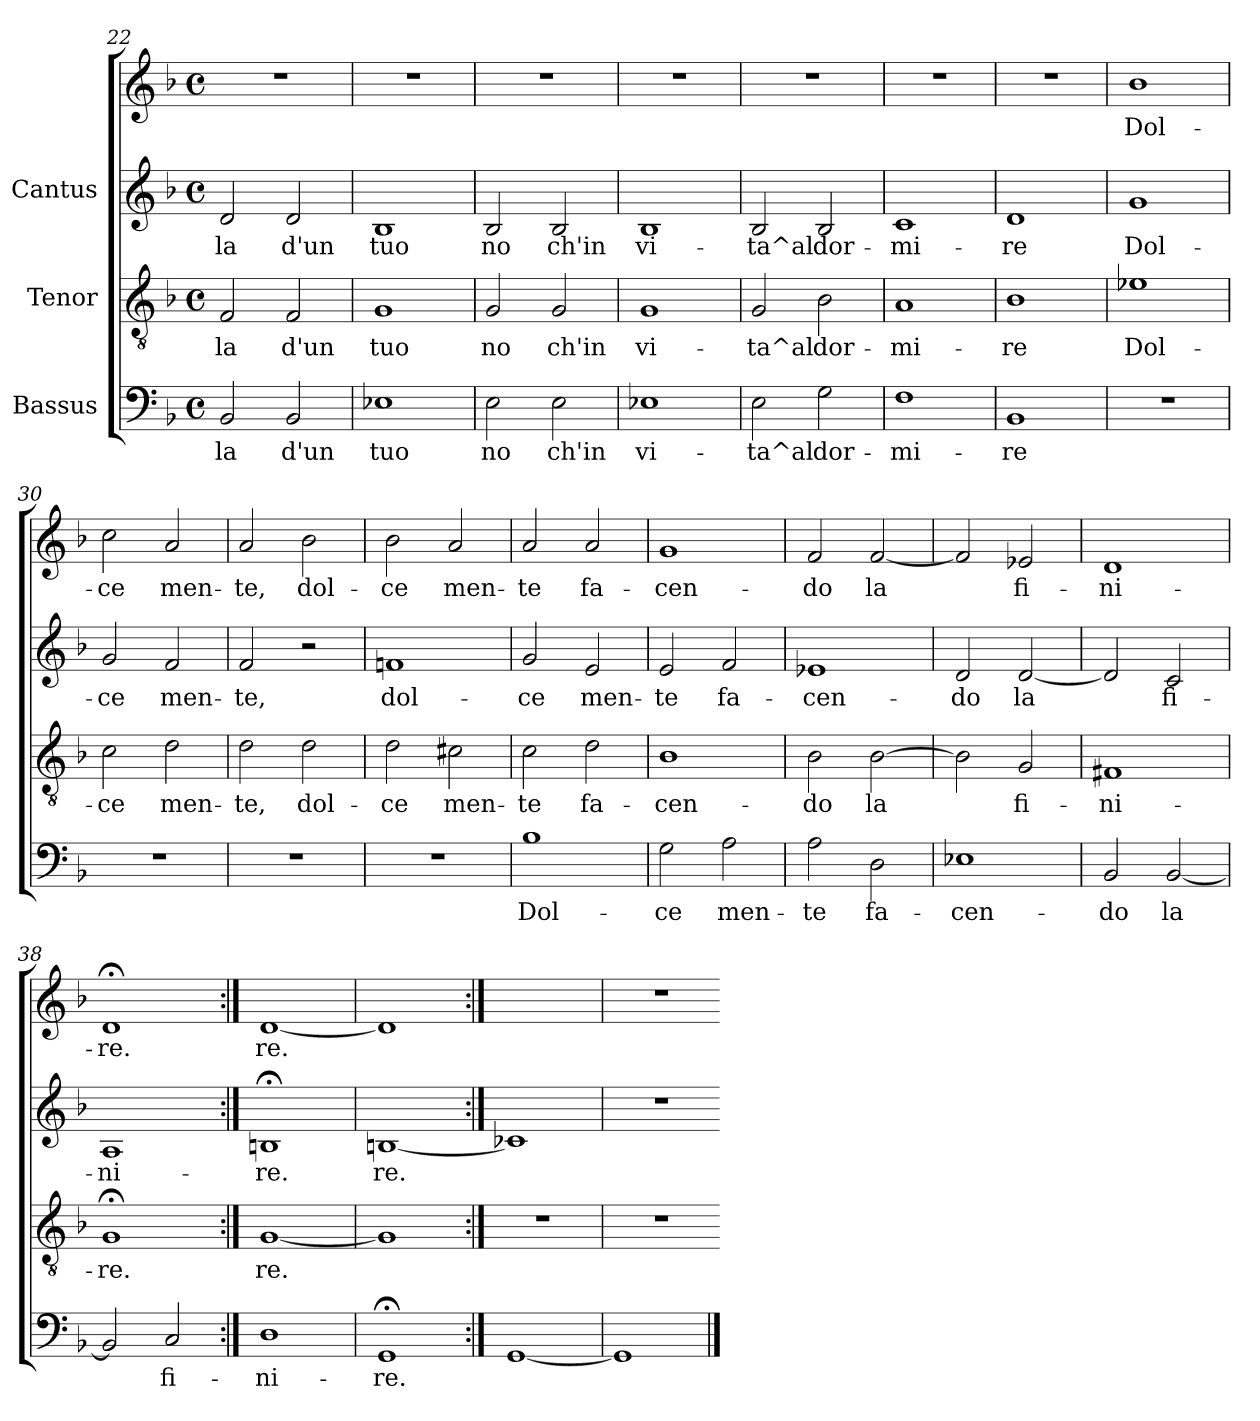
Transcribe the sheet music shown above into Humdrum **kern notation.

**kern	**text	**kern	**text	**kern	**text	**kern	**text
*part3	*part3	*part2	*part2	*part1	*part1	*part1	*part1
*staff4	*staff4	*staff3	*staff3	*staff2	*staff2	*staff1	*staff1
*I"Bassus	*	*I"Tenor	*	*I"Cantus	*	*	*
*clefF4	*	*clefGv2	*	*clefG2	*	*clefG2	*
*k[b-]	*	*k[b-]	*	*k[b-]	*	*k[b-]	*
*F:	*	*F:	*	*F:	*	*F:	*
*M4/4	*	*M4/4	*	*M4/4	*	*M4/4	*
*met(c)	*	*met(c)	*	*met(c)	*	*met(c)	*
=22	=22	=22	=22	=22	=22	=22	=22
!	!LO:LY:b:cj	!	!LO:LY:b:cj	!	!LO:LY:b:cj	!	!
2BB-/	-la	2F/	-la	2d/	-la	1r	.
!	!LO:LY:b:cj	!	!LO:LY:b:cj	!	!LO:LY:b:cj	!	!
2BB-/	d'un	2F/	d'un	2d/	d'un	.	.
!!LO:LB:g=z
=23	=23	=23	=23	=23	=23	=23	=23
!	!LO:LY:b:cj	!	!LO:LY:b:cj	!	!LO:LY:b:cj	!	!
1E-X	tuo	1G	tuo	1B-	tuo	1r	.
=24	=24	=24	=24	=24	=24	=24	=24
!	!LO:LY:b:cj	!	!LO:LY:b:cj	!	!LO:LY:b:cj	!	!
2E\	no	2G/	no	2B-/	no	1r	.
!	!LO:LY:b:cj	!	!LO:LY:b:cj	!	!LO:LY:b:cj	!	!
2E\	ch'in	2G/	ch'in	2B-/	ch'in	.	.
=25	=25	=25	=25	=25	=25	=25	=25
!	!LO:LY:b:cj	!	!LO:LY:b:cj	!	!LO:LY:b:cj	!	!
1E-X	vi-	1G	vi-	1B-	vi-	1r	.
=26	=26	=26	=26	=26	=26	=26	=26
!	!LO:LY:b:cj	!	!LO:LY:b:cj	!	!LO:LY:b:cj	!	!
2E\	-ta^al	2G/	-ta^al	2B-/	-ta^al	1r	.
!	!LO:LY:b:cj	!	!LO:LY:b:cj	!	!LO:LY:b:cj	!	!
2G\	dor-	2B-\	dor-	2B-/	dor-	.	.
=27	=27	=27	=27	=27	=27	=27	=27
!	!LO:LY:b:cj	!	!LO:LY:b:cj	!	!LO:LY:b:cj	!	!
1F	-mi-	1A	-mi-	1c	-mi-	1r	.
=28	=28	=28	=28	=28	=28	=28	=28
!	!LO:LY:b:cj	!	!LO:LY:b:cj	!	!LO:LY:b:cj	!	!
1BB-	-re	1B-	-re	1d	-re	1r	.
=29	=29	=29	=29	=29	=29	=29	=29
!	!	!	!LO:LY:b:cj	!	!LO:LY:b:cj	!	!LO:LY:b:cj
1r	.	1e-X	Dol-	1g	-Dol-	1b-	Dol-
=30	=30	=30	=30	=30	=30	=30	=30
!	!	!	!LO:LY:b:cj	!	!LO:LY:b:cj	!	!LO:LY:b:cj
1r	.	2c\	-ce	2g/	-ce	2cc\	-ce
!	!	!	!LO:LY:b:cj	!	!LO:LY:b:cj	!	!LO:LY:b:cj
.	.	2d\	men-	2f/	men-	2a/	men-
!!LO:PB:g=z
=31	=31	=31	=31	=31	=31	=31	=31
!	!	!	!LO:LY:b:cj	!	!LO:LY:b:cj	!	!LO:LY:b:cj
1r	.	2d\	-te,	2f/	-te,	2a/	-te,
!	!	!	!LO:LY:b:cj	!	!	!	!LO:LY:b:cj
.	.	2d\	dol-	2r	.	2b-\	dol-
!!LO:LB:g=z
=32	=32	=32	=32	=32	=32	=32	=32
!	!	!	!LO:LY:b:cj	!	!LO:LY:b:cj	!	!LO:LY:b:cj
1r	.	2d\	-ce	1fn	-dol-	2b-\	ce
!	!	!	!LO:LY:b:cj	!	!	!	!LO:LY:b:cj
.	.	2c#X\	men-	.	.	2a/	men-
!!LO:PB:g=z
=33	=33	=33	=33	=33	=33	=33	=33
!	!LO:LY:b:cj	!	!LO:LY:b:cj	!	!LO:LY:b:cj	!	!LO:LY:b:cj
1B-	Dol-	2c\	-te	2g/	-ce	2a/	-te
!	!	!	!LO:LY:b:cj	!	!LO:LY:b:cj	!	!LO:LY:b:cj
.	.	2d\	fa-	2e/	men-	2a/	fa-
!!LO:LB:g=z
=34	=34	=34	=34	=34	=34	=34	=34
!	!LO:LY:b:cj	!	!LO:LY:b:cj	!	!LO:LY:b:cj	!	!LO:LY:b:cj
2G\	-ce	1B-	-cen-	2e/	-te	1g	-cen-
!	!LO:LY:b:cj	!	!	!	!LO:LY:b:cj	!	!
2A\	men-	.	.	2f/	fa-	.	.
!!LO:PB:g=z
=35	=35	=35	=35	=35	=35	=35	=35
!	!LO:LY:b:cj	!	!LO:LY:b:cj	!	!LO:LY:b:cj	!	!LO:LY:b:cj
2A\	-te	2B-\	-do	1e-X	cen-	2f/	-do
!	!LO:LY:b:cj	!	!LO:LY:b:cj	!	!	!	!LO:LY:b:cj
2D\	fa-	[>2B-\	la	.	.	[<2f/	la
=36	=36	=36	=36	=36	=36	=36	=36
!	!LO:LY:b:cj	!	!LO:LY:b:cj	!	!LO:LY:b:cj	!	!LO:LY:b:cj
1E-X	-cen-	2B-\]	.	2d/	-do	2f/]	-
!	!	!	!LO:LY:b:cj	!	!LO:LY:b:cj	!	!LO:LY:b:cj
.	.	2G/	fi-	[<2d/	la	2e-X/	fi-
=37	=37	=37	=37	=37	=37	=37	=37
!	!LO:LY:b:cj	!	!LO:LY:b:cj	!	!LO:LY:b:cj	!	!LO:LY:b:cj
2BB-/	-do	1F#X	-ni-	2d/]	-	1d	ni-
!	!LO:LY:b:cj	!	!	!	!LO:LY:b:cj	!	!
[<2BB-/	la	.	.	2c/	fi-	.	.
=38	=38	=38	=38	=38	=38	=38	=38
!	!LO:LY:b:cj	!	!LO:LY:b:cj	!	!LO:LY:b:cj	!	!LO:LY:b:cj
2BB-/]	.	1G;<	-re.	1A	ni-	1d;<	-re.
!	!LO:LY:b:cj	!	!	!	!	!	!
2C/	fi-	.	.	.	.	.	.
=39:|!	=39:|!	=39:|!	=39:|!	=39:|!	=39:|!	=39:|!	=39:|!
!	!LO:LY:b:cj	!	!LO:LY:b:cj	!	!LO:LY:b:cj	!	!LO:LY:b:cj
1D	-ni-	[<1G	re.	1Bn;<	re.	[<1d	-re.
=40	=40	=40	=40	=40	=40	=40	=40
!	!LO:LY:b:cj	!	!	!	!LO:LY:b:cj	!	!
1GG;<	-re.	1G]	.	[<1Bn	re.	1d]	.
=41:|!	=41:|!	=41:|!	=41:|!	=41:|!	=41:|!	=41:|!	=41:|!
[<1GG	.	1r	.	1c-X]	.	1ryy	.
=42	=42	=42	=42	=42	=42	=42	=42
1GG]	.	1r	.	1r	.	1r	.
==	==	=	==	==	==	==	==
*-	*-	*-	*-	*-	*-	*-	*-
